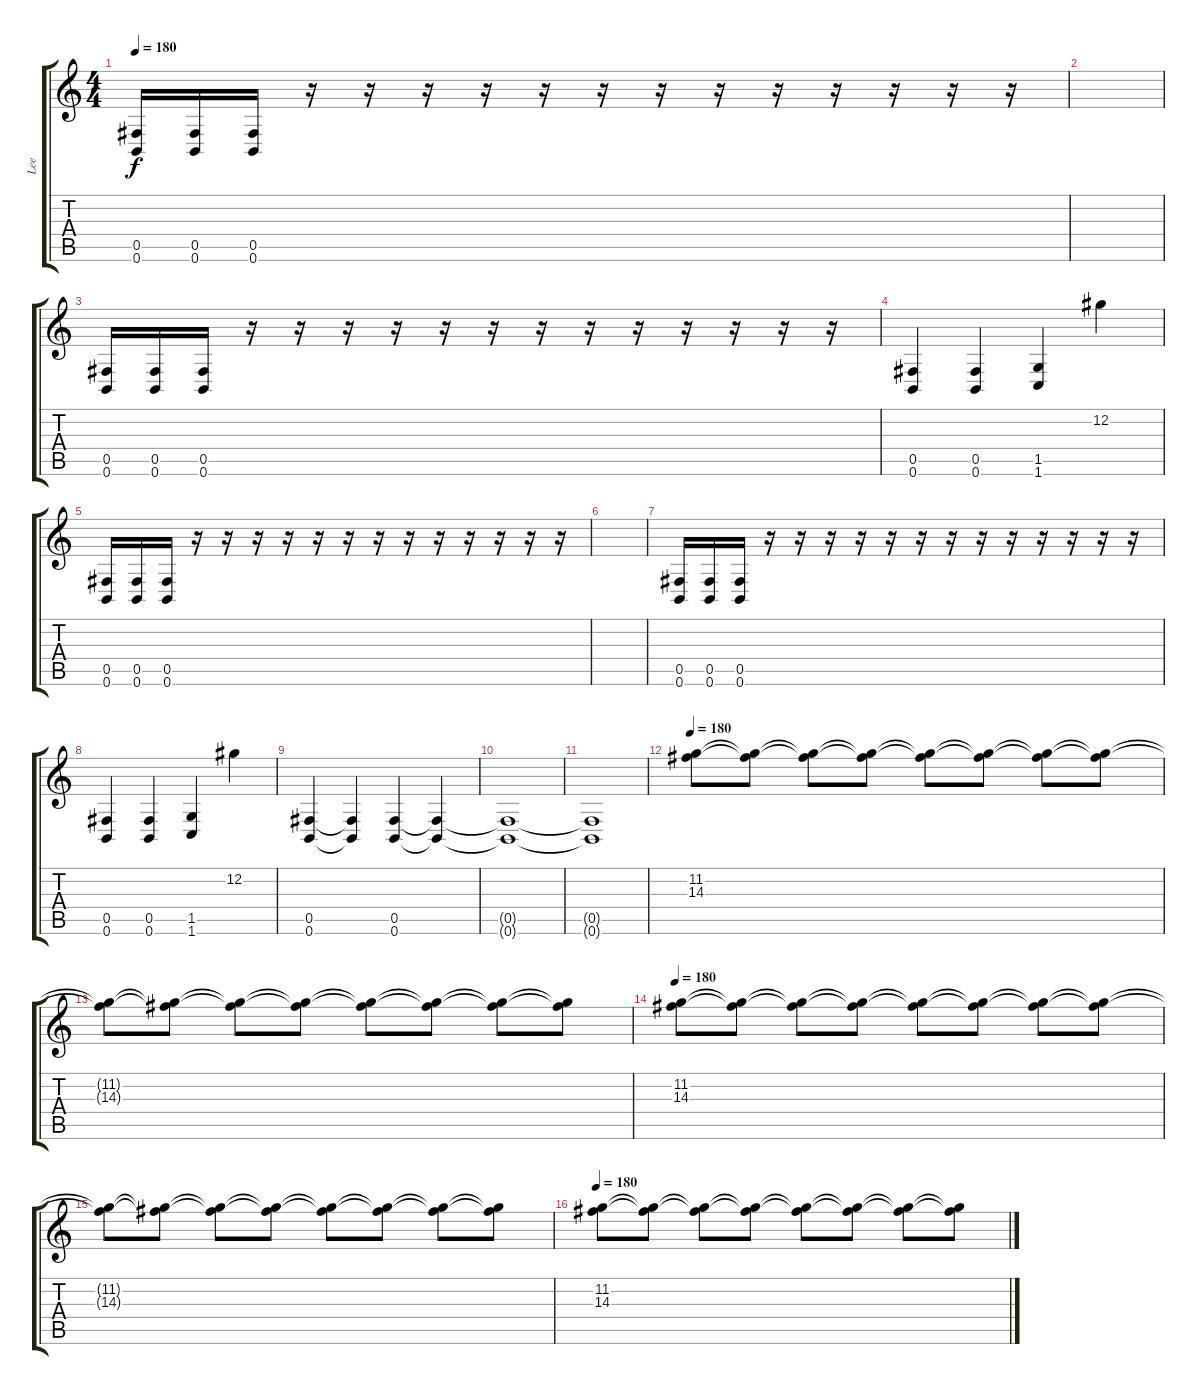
\track ("Lee" "Lee") {instrument distortionguitar}
\staff {score tabs}
\tuning (Db4 Ab3 E3 B2 Gb2 B1) {hide}
\ts (4 4)
\tempo 180
\clef g2
\ks c
(0.5 0.6).16{dy f} (0.5 0.6).16 (0.5 0.6).16 r.16 r.16 r.16 r.16 r.16 r.16 r.16 r.16 r.16 r.16 r.16 r.16 r.16 |
|
(0.5 0.6).16 (0.5 0.6).16 (0.5 0.6).16 r.16 r.16 r.16 r.16 r.16 r.16 r.16 r.16 r.16 r.16 r.16 r.16 r.16 |
(0.5 0.6).4 (0.5 0.6).4 (1.5 1.6).4 12.2.4 |
(0.5 0.6).16 (0.5 0.6).16 (0.5 0.6).16 r.16 r.16 r.16 r.16 r.16 r.16 r.16 r.16 r.16 r.16 r.16 r.16 r.16 |
|
(0.5 0.6).16 (0.5 0.6).16 (0.5 0.6).16 r.16 r.16 r.16 r.16 r.16 r.16 r.16 r.16 r.16 r.16 r.16 r.16 r.16 |
(0.5 0.6).4 (0.5 0.6).4 (1.5 1.6).4 12.2.4 |
(0.5 0.6).4 (0.5{t} 0.6{t}).4 (0.5 0.6).4 (0.5{t} 0.6{t}).4 |
(0.5{t} 0.6{t}).1 |
(0.5{t} 0.6{t}).1 |
\tempo 180
(11.2 14.3).8 (11.2{t} 14.3{t}).8 (11.2{t} 14.3{t}).8 (11.2{t} 14.3{t}).8 (11.2{t} 14.3{t}).8 (11.2{t} 14.3{t}).8 (11.2{t} 14.3{t}).8 (11.2{t} 14.3{t}).8 |
(11.2{t} 14.3{t}).8 (11.2{t} 14.3{t}).8 (11.2{t} 14.3{t}).8 (11.2{t} 14.3{t}).8 (11.2{t} 14.3{t}).8 (11.2{t} 14.3{t}).8 (11.2{t} 14.3{t}).8 (11.2{t} 14.3{t}).8 |
\tempo 180
(11.2 14.3).8 (11.2{t} 14.3{t}).8 (11.2{t} 14.3{t}).8 (11.2{t} 14.3{t}).8 (11.2{t} 14.3{t}).8 (11.2{t} 14.3{t}).8 (11.2{t} 14.3{t}).8 (11.2{t} 14.3{t}).8 |
(11.2{t} 14.3{t}).8 (11.2{t} 14.3{t}).8 (11.2{t} 14.3{t}).8 (11.2{t} 14.3{t}).8 (11.2{t} 14.3{t}).8 (11.2{t} 14.3{t}).8 (11.2{t} 14.3{t}).8 (11.2{t} 14.3{t}).8 |
\tempo 180
(11.2 14.3).8 (11.2{t} 14.3{t}).8 (11.2{t} 14.3{t}).8 (11.2{t} 14.3{t}).8 (11.2{t} 14.3{t}).8 (11.2{t} 14.3{t}).8 (11.2{t} 14.3{t}).8 (11.2{t} 14.3{t}).8
